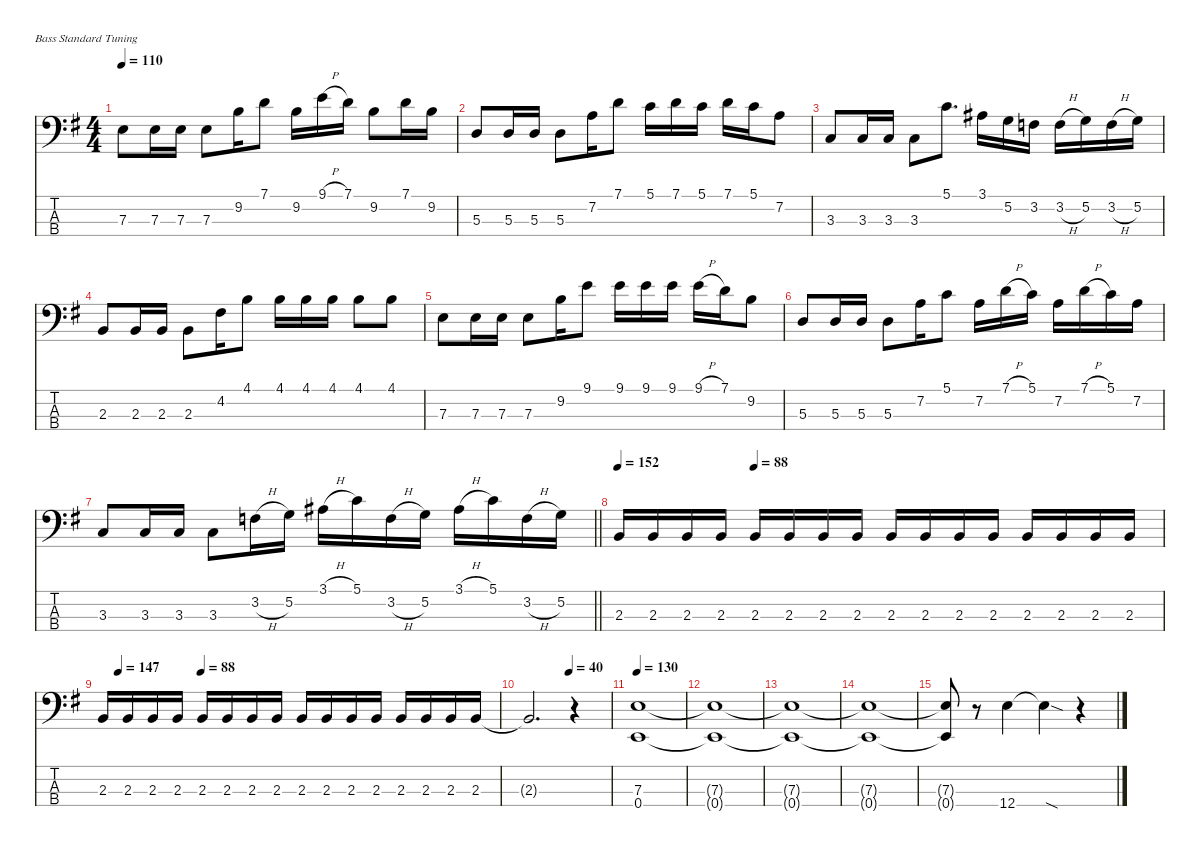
\defaultSystemsLayout 4
\hideDynamics
\bracketExtendMode nobrackets
\singleTrackTrackNamePolicy hidden
\multiTrackTrackNamePolicy hidden
\firstSystemTrackNameMode fullname
\firstSystemTrackNameOrientation horizontal
\otherSystemsTrackNameOrientation horizontal
\track ("Geezer" "el.bs.") {instrument electricbassfinger}
\staff {score tabs}
\tuning (G2 D2 A1 E1)
\ts (4 4)
\tempo 110
\clef f4
\ks eminor
7.3{acc forcenatural}.8{dy f beam Down} 7.3{acc forcenatural}.16{beam Down} 7.3{acc forcenatural}.16{beam Down} 7.3{acc forcenatural}.8{beam Down} 9.2{acc forcenatural}.16{beam Down} 7.1{acc forcenatural}.8{beam Down} 9.2{acc forcenatural}.16{beam Down} 9.1{h acc forcenatural}.16{beam Down} 7.1{acc forcenatural}.16{beam Down} 9.2{acc forcenatural}.8{beam Down} 7.1{acc forcenatural}.16{beam Down} 9.2{acc forcenatural}.16{beam Down} |
5.3{acc forcenatural}.8{beam Up} 5.3{acc forcenatural}.16{beam Up} 5.3{acc forcenatural}.16{beam Up} 5.3{acc forcenatural}.8{beam Down} 7.2{acc forcenatural}.16{beam Down} 7.1{acc forcenatural}.8{beam Down} 5.1{acc forcenatural}.16{beam Down} 7.1{acc forcenatural}.16{beam Down} 5.1{acc forcenatural}.16{beam Down} 7.1{acc forcenatural}.16{beam Down} 5.1{acc forcenatural}.16{beam Down} 7.2{acc forcenatural}.8{beam Down} |
3.3{acc forcenatural}.8{beam Up} 3.3{acc forcenatural}.16{beam Up} 3.3{acc forcenatural}.16{beam Up} 3.3{acc forcenatural}.8{beam Down} 5.1{acc forcenatural}.8{d beam Down} 3.1{acc #}.16{beam Down} 5.2{acc forcenatural}.16{beam Down} 3.2{acc forcenatural}.16{beam Down} 3.2{h acc forcenatural}.16{beam Down} 5.2{acc forcenatural}.16{beam Down} 3.2{h acc forcenatural}.16{beam Down} 5.2{acc forcenatural}.16{beam Down} |
2.3{acc forcenatural}.8{beam Up} 2.3{acc forcenatural}.16{beam Up} 2.3{acc forcenatural}.16{beam Up} 2.3{acc forcenatural}.8{beam Down} 4.2{acc #}.16{beam Down} 4.1{acc forcenatural}.8{beam Down} 4.1{acc forcenatural}.16{beam Down} 4.1{acc forcenatural}.16{beam Down} 4.1{acc forcenatural}.16{beam Down} 4.1{acc forcenatural}.8{beam Down} 4.1{acc forcenatural}.8{beam Down} |
7.3{acc forcenatural}.8{beam Down} 7.3{acc forcenatural}.16{beam Down} 7.3{acc forcenatural}.16{beam Down} 7.3{acc forcenatural}.8{beam Down} 9.2{acc forcenatural}.16{beam Down} 9.1{acc forcenatural}.8{beam Down} 9.1{acc forcenatural}.16{beam Down} 9.1{acc forcenatural}.16{beam Down} 9.1{acc forcenatural}.16{beam Down} 9.1{h acc forcenatural}.16{beam Down} 7.1{acc forcenatural}.16{beam Down} 9.2{acc forcenatural}.8{beam Down} |
5.3{acc forcenatural}.8{beam Up} 5.3{acc forcenatural}.16{beam Up} 5.3{acc forcenatural}.16{beam Up} 5.3{acc forcenatural}.8{beam Down} 7.2{acc forcenatural}.16{beam Down} 5.1{acc forcenatural}.8{beam Down} 7.2{acc forcenatural}.16{beam Down} 7.1{h acc forcenatural}.16{beam Down} 5.1{acc forcenatural}.16{beam Down} 7.2{acc forcenatural}.16{beam Down} 7.1{h acc forcenatural}.16{beam Down} 5.1{acc forcenatural}.16{beam Down} 7.2{acc forcenatural}.16{beam Down} |
\barLineRight lightlight
3.3{acc forcenatural}.8{beam Up} 3.3{acc forcenatural}.16{beam Up} 3.3{acc forcenatural}.16{beam Up} 3.3{acc forcenatural}.8{beam Down} 3.2{h acc forcenatural}.16{beam Down} 5.2{acc forcenatural}.16{beam Down} 3.1{h acc #}.16{beam Down} 5.1{acc forcenatural}.16{beam Down} 3.2{h acc forcenatural}.16{beam Down} 5.2{acc forcenatural}.16{beam Down} 3.1{h acc #}.16{beam Down} 5.1{acc forcenatural}.16{beam Down} 3.2{h acc forcenatural}.16{beam Down} 5.2{acc forcenatural}.16{beam Down} |
\section ("" "")
\tempo 152
\tempo (88 0.25)
2.3{acc forcenatural}.16{beam Up} 2.3{acc forcenatural}.16{beam Up} 2.3{acc forcenatural}.16{beam Up} 2.3{acc forcenatural}.16{beam Up} 2.3{acc forcenatural}.16{beam Up} 2.3{acc forcenatural}.16{beam Up} 2.3{acc forcenatural}.16{beam Up} 2.3{acc forcenatural}.16{beam Up} 2.3{acc forcenatural}.16{beam Up} 2.3{acc forcenatural}.16{beam Up} 2.3{acc forcenatural}.16{beam Up} 2.3{acc forcenatural}.16{beam Up} 2.3{acc forcenatural}.16{beam Up} 2.3{acc forcenatural}.16{beam Up} 2.3{acc forcenatural}.16{beam Up} 2.3{acc forcenatural}.16{beam Up} |
\tempo (147 0.0416667)
\tempo (88 0.25)
2.3{acc forcenatural}.16{beam Up} 2.3{acc forcenatural}.16{beam Up} 2.3{acc forcenatural}.16{beam Up} 2.3{acc forcenatural}.16{beam Up} 2.3{acc forcenatural}.16{beam Up} 2.3{acc forcenatural}.16{beam Up} 2.3{acc forcenatural}.16{beam Up} 2.3{acc forcenatural}.16{beam Up} 2.3{acc forcenatural}.16{beam Up} 2.3{acc forcenatural}.16{beam Up} 2.3{acc forcenatural}.16{beam Up} 2.3{acc forcenatural}.16{beam Up} 2.3{acc forcenatural}.16{beam Up} 2.3{acc forcenatural}.16{beam Up} 2.3{acc forcenatural}.16{beam Up} 2.3{acc forcenatural}.16{beam Up} |
\tempo (40 0.5)
2.3{t acc forcenatural}.2{d beam Up} r.4{beam Up} |
\tempo 130
(7.3{acc forcenatural} 0.4{acc forcenatural}).1{beam Up} |
(7.3{t acc forcenatural} 0.4{t acc forcenatural}).1{beam Up} |
(7.3{t acc forcenatural} 0.4{t acc forcenatural}).1{beam Up} |
(7.3{t acc forcenatural} 0.4{t acc forcenatural}).1{beam Up} |
(7.3{t acc forcenatural} 0.4{t acc forcenatural}).8{beam Up} r.8{beam Up} 12.4{acc forcenatural}.4{beam Down} 12.4{sod t acc forcenatural}.4{beam Down} r.4{beam Down}
